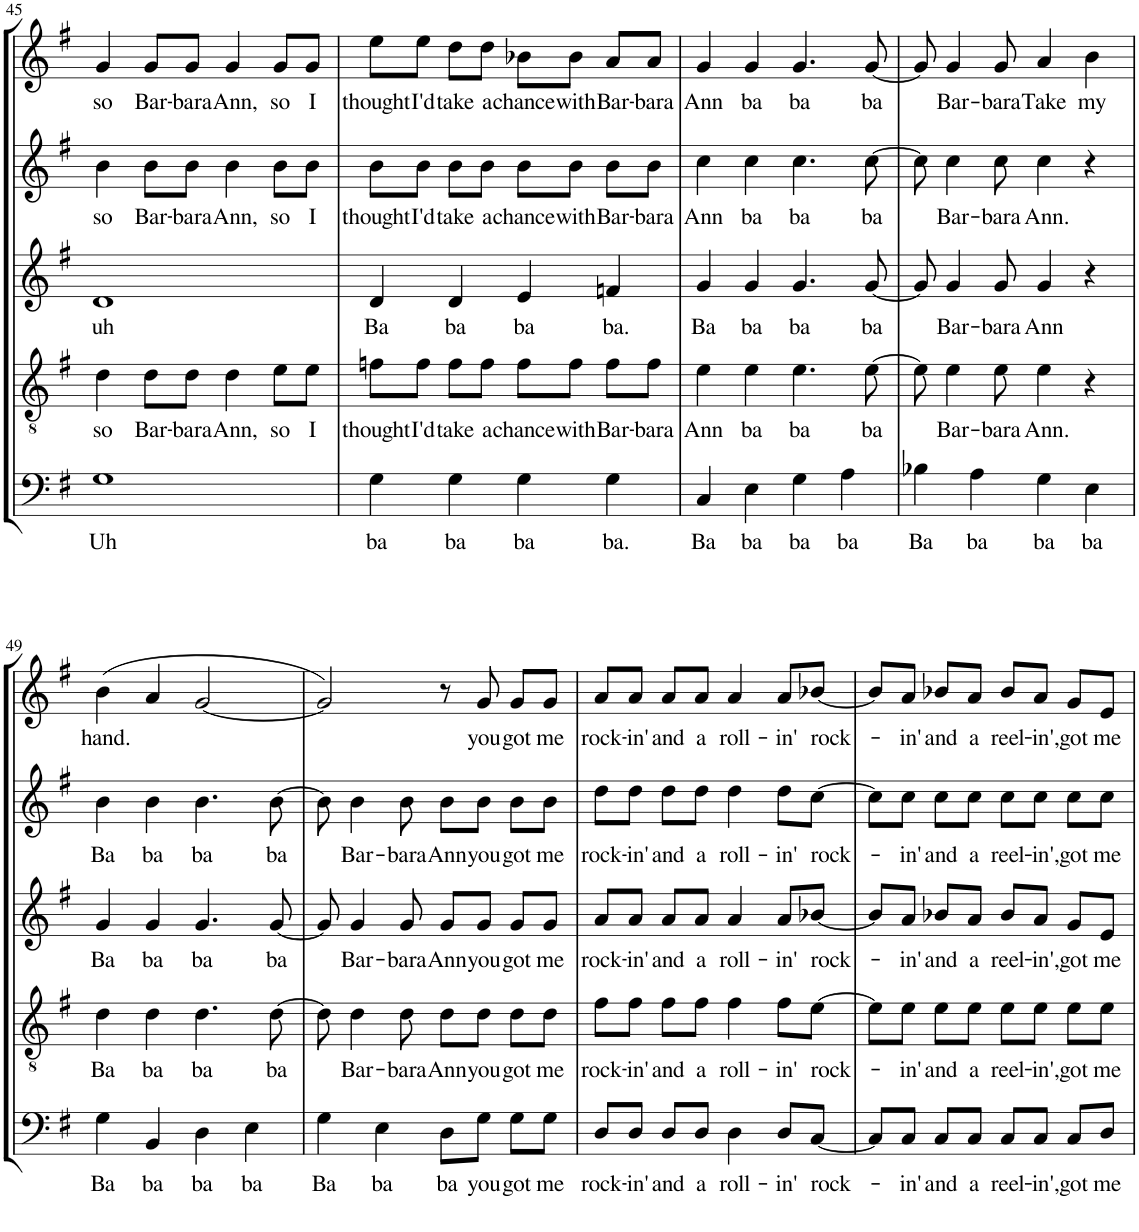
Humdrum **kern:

**kern	**text	**kern	**text	**kern	**text	**kern	**text	**kern	**text
*part5	*part5	*part4	*part4	*part3	*part3	*part2	*part2	*part1	*part1
*staff5	*staff5	*staff4	*staff4	*staff3	*staff3	*staff2	*staff2	*staff1	*staff1
*I"Bassi	*	*I"Tenori	*	*I"Contralti	*	*I"Soprani II	*	*I"Soprani I	*
!!LO:PB:g=z
*clefF4	*	*clefGv2	*	*clefG2	*	*clefG2	*	*clefG2	*
*	*	*	*	*	*	*Trd1c2	*	*Trd1c2	*
*k[f#]	*	*k[f#]	*	*k[f#]	*	*k[f#]	*	*k[f#]	*
*G:	*	*G:	*	*G:	*	*G:	*	*G:	*
*M4/4	*	*M4/4	*	*M4/4	*	*M4/4	*	*M4/4	*
=45	=45	=45	=45	=45	=45	=45	=45	=45	=45
!	!LO:LY:b	!	!LO:LY:b	!	!LO:LY:b	!	!LO:LY:b	!	!LO:LY:b
1G	Uh	4d\	so	1d	uh	4b\	so	4g/	so
!	!	!	!LO:LY:b	!	!	!	!LO:LY:b	!	!LO:LY:b
.	.	8d\L	Bar-	.	.	8b\L	Bar-	8g/L	Bar-
!	!	!	!LO:LY:b	!	!	!	!LO:LY:b	!	!LO:LY:b
.	.	8d\J	-bara	.	.	8b\J	-bara	8g/J	-bara
!	!	!	!LO:LY:b	!	!	!	!LO:LY:b	!	!LO:LY:b
.	.	4d\	Ann,	.	.	4b\	Ann,	4g/	Ann,
!	!	!	!LO:LY:b	!	!	!	!LO:LY:b	!	!LO:LY:b
.	.	8e\L	so	.	.	8b\L	so	8g/L	so
!	!	!	!LO:LY:b	!	!	!	!LO:LY:b	!	!LO:LY:b
.	.	8e\J	I	.	.	8b\J	I	8g/J	I
=46	=46	=46	=46	=46	=46	=46	=46	=46	=46
!	!LO:LY:b	!	!LO:LY:b	!	!LO:LY:b	!	!LO:LY:b	!	!LO:LY:b
4G\	ba	8fn\L	thought	4d/	Ba	8b\L	thought	8ee\L	thought
!	!	!	!LO:LY:b	!	!	!	!LO:LY:b	!	!LO:LY:b
.	.	8f\J	I'd	.	.	8b\J	I'd	8ee\J	I'd
!	!LO:LY:b	!	!LO:LY:b	!	!LO:LY:b	!	!LO:LY:b	!	!LO:LY:b
4G\	ba	8f\L	take	4d/	ba	8b\L	take	8dd\L	take
!	!	!	!LO:LY:b	!	!	!	!LO:LY:b	!	!LO:LY:b
.	.	8f\J	a	.	.	8b\J	a	8dd\J	a
!	!LO:LY:b	!	!LO:LY:b	!	!LO:LY:b	!	!LO:LY:b	!	!LO:LY:b
4G\	ba	8f\L	chance	4e/	ba	8b\L	chance	8b-X\L	chance
!	!	!	!LO:LY:b	!	!	!	!LO:LY:b	!	!LO:LY:b
.	.	8f\J	with	.	.	8b\J	with	8b-\J	with
!	!LO:LY:b	!	!LO:LY:b	!	!LO:LY:b	!	!LO:LY:b	!	!LO:LY:b
4G\	ba.	8f\L	Bar-	4fn/	ba.	8b\L	Bar-	8a/L	Bar-
!	!	!	!LO:LY:b	!	!	!	!LO:LY:b	!	!LO:LY:b
.	.	8f\J	-bara	.	.	8b\J	-bara	8a/J	-bara
=47	=47	=47	=47	=47	=47	=47	=47	=47	=47
!	!LO:LY:b	!	!LO:LY:b	!	!LO:LY:b	!	!LO:LY:b	!	!LO:LY:b
4C/	Ba	4e\	Ann	4g/	Ba	4cc\	Ann	4g/	Ann
!	!LO:LY:b	!	!LO:LY:b	!	!LO:LY:b	!	!LO:LY:b	!	!LO:LY:b
4E\	ba	4e\	ba	4g/	ba	4cc\	ba	4g/	ba
!	!LO:LY:b	!	!LO:LY:b	!	!LO:LY:b	!	!LO:LY:b	!	!LO:LY:b
4G\	ba	4.e\	ba	4.g/	ba	4.cc\	ba	4.g/	ba
!	!LO:LY:b	!	!	!	!	!	!	!	!
4A\	ba	.	.	.	.	.	.	.	.
!	!	!	!LO:LY:b	!	!LO:LY:b	!	!LO:LY:b	!	!LO:LY:b
.	.	[8e\	ba	[8g/	ba	[8cc\	ba	[8g/	ba
=48	=48	=48	=48	=48	=48	=48	=48	=48	=48
!	!LO:LY:b	!	!	!	!	!	!	!	!
4B-X\	Ba	8e\]	.	8g/]	.	8cc\]	.	8g/]	.
!	!	!	!LO:LY:b	!	!LO:LY:b	!	!LO:LY:b	!	!LO:LY:b
.	.	4e\	Bar-	4g/	Bar-	4cc\	Bar-	4g/	Bar-
!	!LO:LY:b	!	!	!	!	!	!	!	!
4A\	ba	.	.	.	.	.	.	.	.
!	!	!	!LO:LY:b	!	!LO:LY:b	!	!LO:LY:b	!	!LO:LY:b
.	.	8e\	-bara	8g/	-bara	8cc\	-bara	8g/	-bara
!	!LO:LY:b	!	!LO:LY:b	!	!LO:LY:b	!	!LO:LY:b	!	!LO:LY:b
4G\	ba	4e\	Ann.	4g/	Ann	4cc\	Ann.	4a/	Take
!	!LO:LY:b	!	!	!	!	!	!	!	!LO:LY:b
4E\	ba	4r	.	4r	.	4r	.	4b\	my
!!LO:LB:g=z
=49	=49	=49	=49	=49	=49	=49	=49	=49	=49
!	!LO:LY:b	!	!LO:LY:b	!	!LO:LY:b	!	!LO:LY:b	!	!LO:LY:b
4G\	Ba	4d\	Ba	4g/	Ba	4b\	Ba	(4b\	hand.
!	!LO:LY:b	!	!LO:LY:b	!	!LO:LY:b	!	!LO:LY:b	!	!
4BB/	ba	4d\	ba	4g/	ba	4b\	ba	4a/	.
!	!LO:LY:b	!	!LO:LY:b	!	!LO:LY:b	!	!LO:LY:b	!	!
4D\	ba	4.d\	ba	4.g/	ba	4.b\	ba	[2g/	.
!	!LO:LY:b	!	!	!	!	!	!	!	!
4E\	ba	.	.	.	.	.	.	.	.
!	!	!	!LO:LY:b	!	!LO:LY:b	!	!LO:LY:b	!	!
.	.	[8d\	ba	[8g/	ba	[8b\	ba	.	.
=50	=50	=50	=50	=50	=50	=50	=50	=50	=50
!	!LO:LY:b	!	!	!	!	!	!	!	!
4G\	Ba	8d\]	.	8g/]	.	8b\]	.	2g/])	.
!	!	!	!LO:LY:b	!	!LO:LY:b	!	!LO:LY:b	!	!
.	.	4d\	Bar-	4g/	Bar-	4b\	Bar-	.	.
!	!LO:LY:b	!	!	!	!	!	!	!	!
4E\	ba	.	.	.	.	.	.	.	.
!	!	!	!LO:LY:b	!	!LO:LY:b	!	!LO:LY:b	!	!
.	.	8d\	-bara	8g/	-bara	8b\	-bara	.	.
!	!LO:LY:b	!	!LO:LY:b	!	!LO:LY:b	!	!LO:LY:b	!	!
8D\L	ba	8d\L	Ann	8g/L	Ann	8b\L	Ann	8r	.
!	!LO:LY:b	!	!LO:LY:b	!	!LO:LY:b	!	!LO:LY:b	!	!LO:LY:b
8G\J	you	8d\J	you	8g/J	you	8b\J	you	8g/	you
!	!LO:LY:b	!	!LO:LY:b	!	!LO:LY:b	!	!LO:LY:b	!	!LO:LY:b
8G\L	got	8d\L	got	8g/L	got	8b\L	got	8g/L	got
!	!LO:LY:b	!	!LO:LY:b	!	!LO:LY:b	!	!LO:LY:b	!	!LO:LY:b
8G\J	me	8d\J	me	8g/J	me	8b\J	me	8g/J	me
=51	=51	=51	=51	=51	=51	=51	=51	=51	=51
!	!LO:LY:b	!	!LO:LY:b	!	!LO:LY:b	!	!LO:LY:b	!	!LO:LY:b
8D/L	rock-	8f#\L	rock-	8a/L	rock-	8dd\L	rock-	8a/L	rock-
!	!LO:LY:b	!	!LO:LY:b	!	!LO:LY:b	!	!LO:LY:b	!	!LO:LY:b
8D/J	-in'	8f#\J	-in'	8a/J	-in'	8dd\J	-in'	8a/J	-in'
!	!LO:LY:b	!	!LO:LY:b	!	!LO:LY:b	!	!LO:LY:b	!	!LO:LY:b
8D/L	and	8f#\L	and	8a/L	and	8dd\L	and	8a/L	and
!	!LO:LY:b	!	!LO:LY:b	!	!LO:LY:b	!	!LO:LY:b	!	!LO:LY:b
8D/J	a	8f#\J	a	8a/J	a	8dd\J	a	8a/J	a
!	!LO:LY:b	!	!LO:LY:b	!	!LO:LY:b	!	!LO:LY:b	!	!LO:LY:b
4D\	roll-	4f#\	roll-	4a/	roll-	4dd\	roll-	4a/	roll-
!	!LO:LY:b	!	!LO:LY:b	!	!LO:LY:b	!	!LO:LY:b	!	!LO:LY:b
8D/L	-in'	8f#\L	-in'	8a/L	-in'	8dd\L	-in'	8a/L	-in'
!	!LO:LY:b	!	!LO:LY:b	!	!LO:LY:b	!	!LO:LY:b	!	!LO:LY:b
[8C/J	rock-	[8e\J	rock-	[8b-X/J	rock-	[8cc\J	rock-	[8b-X/J	rock-
=52	=52	=52	=52	=52	=52	=52	=52	=52	=52
8C/L]	.	8e\L]	.	8b-/L]	.	8cc\L]	.	8b-/L]	.
!	!LO:LY:b	!	!LO:LY:b	!	!LO:LY:b	!	!LO:LY:b	!	!LO:LY:b
8C/J	-in'	8e\J	-in'	8a/J	-in'	8cc\J	-in'	8a/J	-in'
!	!LO:LY:b	!	!LO:LY:b	!	!LO:LY:b	!	!LO:LY:b	!	!LO:LY:b
8C/L	and	8e\L	and	8b-X/L	and	8cc\L	and	8b-X/L	and
!	!LO:LY:b	!	!LO:LY:b	!	!LO:LY:b	!	!LO:LY:b	!	!LO:LY:b
8C/J	a	8e\J	a	8a/J	a	8cc\J	a	8a/J	a
!	!LO:LY:b	!	!LO:LY:b	!	!LO:LY:b	!	!LO:LY:b	!	!LO:LY:b
8C/L	reel-	8e\L	reel-	8b-/L	reel-	8cc\L	reel-	8b-/L	reel-
!	!LO:LY:b	!	!LO:LY:b	!	!LO:LY:b	!	!LO:LY:b	!	!LO:LY:b
8C/J	-in',	8e\J	-in',	8a/J	-in',	8cc\J	-in',	8a/J	-in',
!	!LO:LY:b	!	!LO:LY:b	!	!LO:LY:b	!	!LO:LY:b	!	!LO:LY:b
8C/L	got	8e\L	got	8g/L	got	8cc\L	got	8g/L	got
!	!LO:LY:b	!	!LO:LY:b	!	!LO:LY:b	!	!LO:LY:b	!	!LO:LY:b
8D/J	me	8e\J	me	8e/J	me	8cc\J	me	8e/J	me
=	=	=	=	=	=	=	=	=	=
*-	*-	*-	*-	*-	*-	*-	*-	*-	*-
